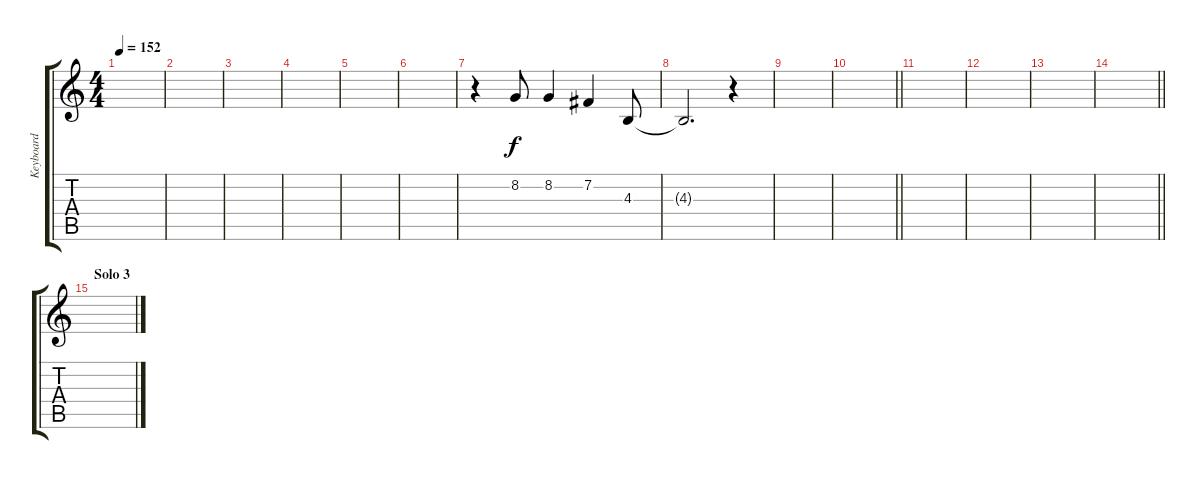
\track ("Keyboard" "Keyboard") {instrument lead5charang}
\staff {score tabs}
\tuning (E4 B3 G3 D3 A2 E2) {hide}
\ts (4 4)
\tempo 152
\clef g2
\ks c
|
|
|
|
|
|
r.4 8.2.8 8.2.4 7.2.4 4.3.8 |
4.3{t}.2{d} r.4 |
|
\barLineRight lightlight
|
|
|
|
\barLineRight lightlight
|
\section ("" "Solo 3")
